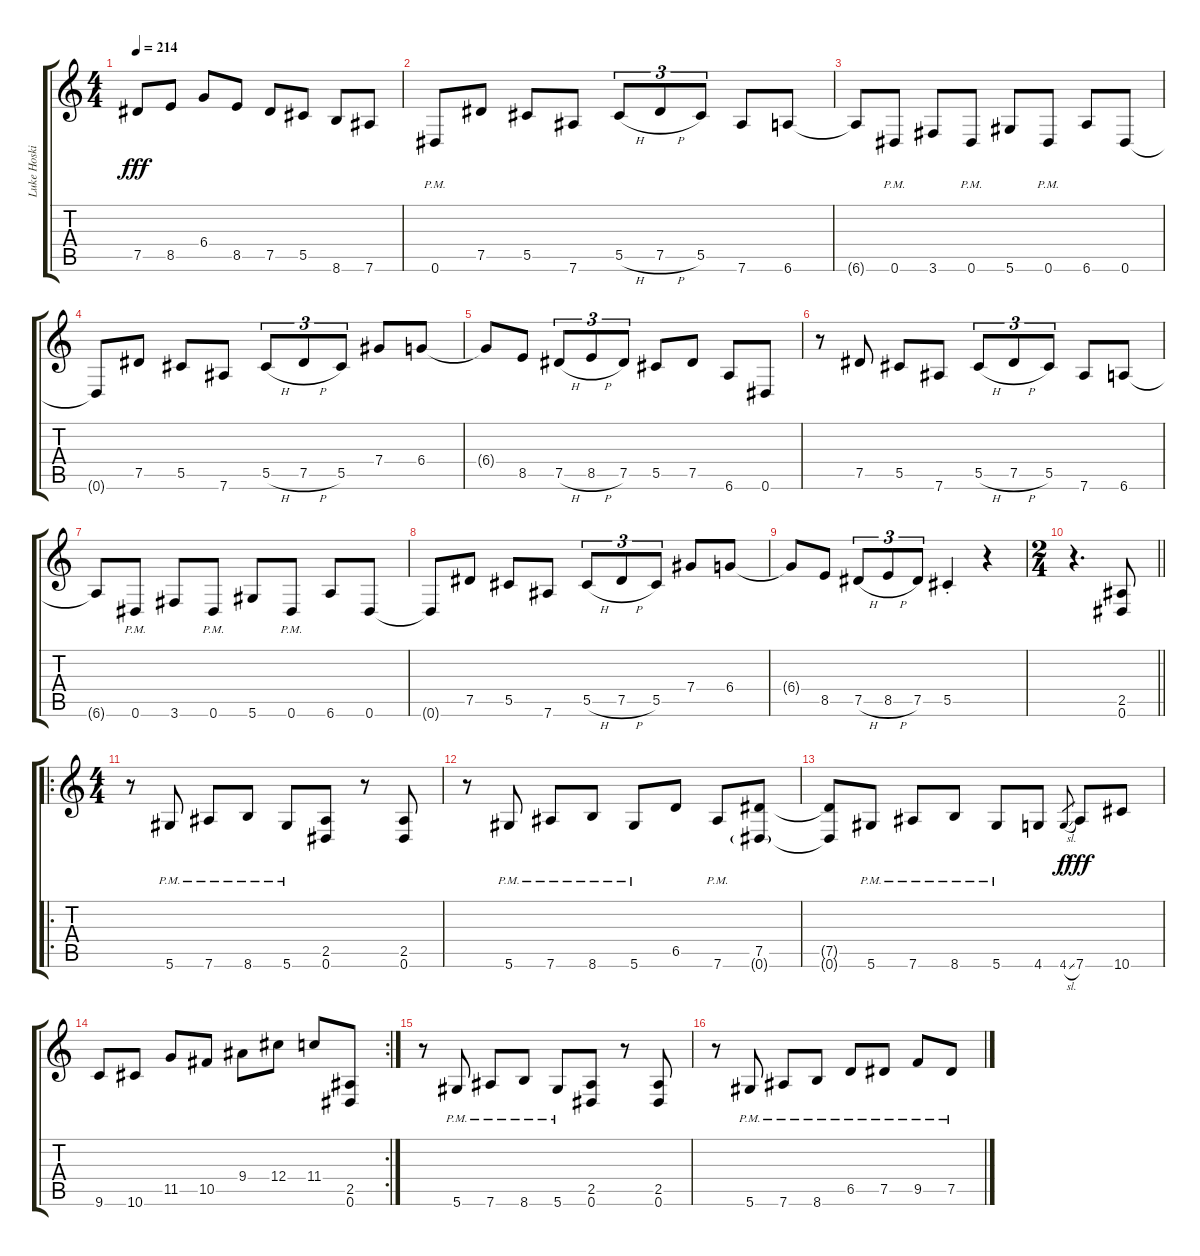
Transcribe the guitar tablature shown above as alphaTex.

\track ("Luke Hoskin" "Luke Hoski") {instrument distortionguitar}
\staff {score tabs}
\tuning (Eb4 Bb3 Gb3 Db3 Ab2 Eb2) {hide}
\ts (4 4)
\tempo 214
\clef g2
\ks c
7.5.8{dy fff} 8.5.8 6.4.8 8.5.8 7.5.8 5.5.8 8.6.8 7.6.8 |
0.6{pm}.8 7.5.8 5.5.8 7.6.8 5.5{h}.8{tu (3 2)} 7.5{h}.8{tu (3 2)} 5.5.8{tu (3 2)} 7.6.8 6.6.8 |
6.6{t}.8 0.6{pm}.8 3.6.8 0.6{pm}.8 5.6.8 0.6{pm}.8 6.6.8 0.6.8 |
0.6{t}.8 7.5.8 5.5.8 7.6.8 5.5{h}.8{tu (3 2)} 7.5{h}.8{tu (3 2)} 5.5.8{tu (3 2)} 7.4.8 6.4.8 |
6.4{t}.8 8.5.8 7.5{h}.8{tu (3 2)} 8.5{h}.8{tu (3 2)} 7.5.8{tu (3 2)} 5.5.8 7.5.8 6.6.8 0.6.8 |
r.8 7.5.8 5.5.8 7.6.8 5.5{h}.8{tu (3 2)} 7.5{h}.8{tu (3 2)} 5.5.8{tu (3 2)} 7.6.8 6.6.8 |
6.6{t}.8 0.6{pm}.8 3.6.8 0.6{pm}.8 5.6.8 0.6{pm}.8 6.6.8 0.6.8 |
0.6{t}.8 7.5.8 5.5.8 7.6.8 5.5{h}.8{tu (3 2)} 7.5{h}.8{tu (3 2)} 5.5.8{tu (3 2)} 7.4.8 6.4.8 |
6.4{t}.8 8.5.8 7.5{h}.8{tu (3 2)} 8.5{h}.8{tu (3 2)} 7.5.8{tu (3 2)} 5.5{st}.4 r.4 |
\ts (2 4)
\barLineRight lightlight
r.4{d} (2.5 0.6).8 |
\ro
\ts (4 4)
r.8 5.6{pm}.8 7.6{pm}.8 8.6{pm}.8 5.6{pm}.8 (2.5 0.6).8 r.8 (2.5 0.6).8 |
r.8 5.6{pm}.8 7.6{pm}.8 8.6{pm}.8 5.6{pm}.8 6.5.8 7.6{pm}.8 (7.5 0.6{g}).8 |
(7.5{t} 0.6{t}).8 5.6{pm}.8 7.6{pm}.8 8.6{pm}.8 5.6{pm}.8 4.6.8 4.6{sl}.8{gr dy f} 7.6.8{dy fff} 10.6.8 |
\rc 2
9.6.8 10.6.8 11.5.8 10.5.8 9.4.8 12.4.8 11.4.8 (2.5 0.6).8 |
r.8 5.6{pm}.8 7.6{pm}.8 8.6{pm}.8 5.6{pm}.8 (2.5 0.6).8 r.8 (2.5 0.6).8 |
r.8 5.6{pm}.8 7.6{pm}.8 8.6{pm}.8 6.5{pm}.8 7.5{pm}.8 9.5{pm}.8 7.5{pm}.8
